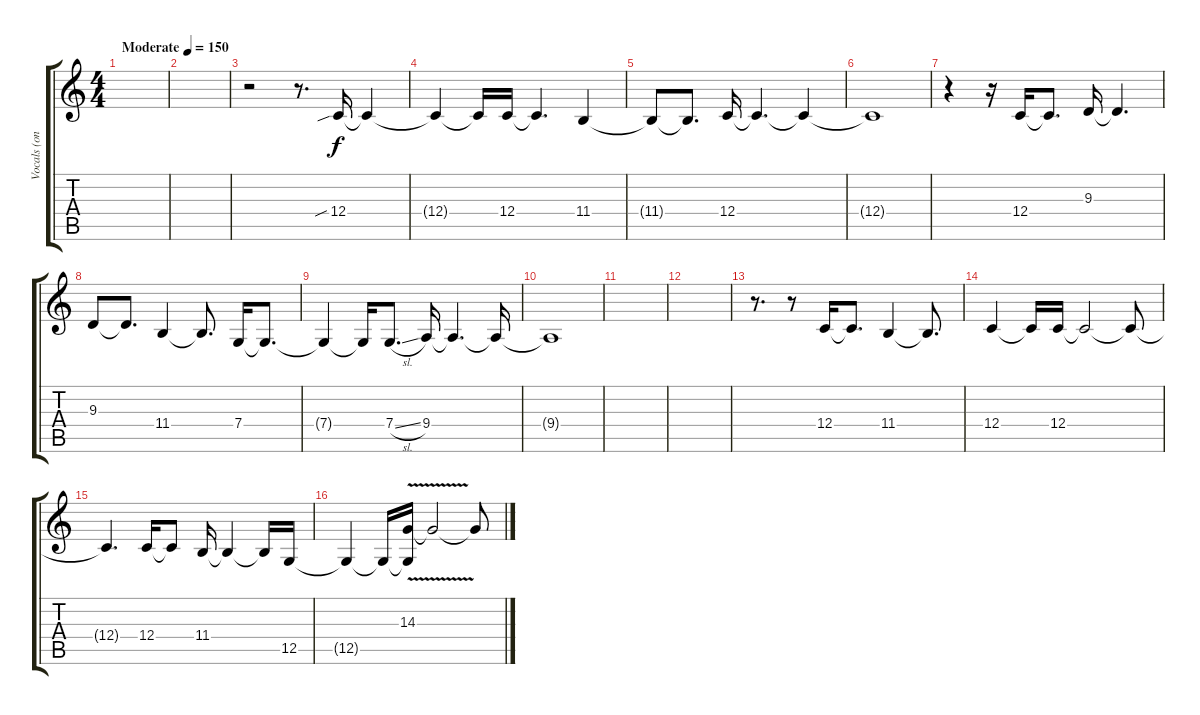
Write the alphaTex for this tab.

\track ("Vocals (one semiquaver before)" "Vocals (on") {instrument lead1square}
\staff {score tabs}
\tuning (D4 A3 F3 C3 G2 D2) {hide}
\ts (4 4)
\tempo (150 "Moderate")
\clef g2
\ks c
|
|
r.2 r.8{d} 12.4{sib}.16 12.4{t}.4 |
12.4{t}.4 12.4{t}.16 12.4.16 12.4{t}.4{d} 11.4.4 |
11.4{t}.8 11.4{t}.8{d} 12.4.16 12.4{t}.4{d} 12.4{t}.4 |
12.4{t}.1 |
r.4 r.16 12.4.16 12.4{t}.8{d} 9.3.16 9.3{t}.4{d} |
9.3.8 9.3{t}.8{d} 11.4.4 11.4{t}.8{d} 7.4.16 7.4{t}.8{d} |
7.4{t}.4 7.4{t}.16 7.4{sl}.8{d} 9.4.16 9.4{t}.4{d} 9.4{t}.16 |
9.4{t}.1 |
|
|
r.8{d} r.8 12.4.16 12.4{t}.8{d} 11.4.4 11.4{t}.8{d} |
12.4.4 12.4{t}.16 12.4.16 12.4{t}.2 12.4{t}.8 |
12.4{t}.4{d} 12.4.16 12.4{t}.8 11.4.16 11.4{t}.4 11.4{t}.16 12.5.16 |
12.5{t}.4 12.5{t}.16 (14.3{v} 12.5{t}).16 14.3{t}.2 14.3{t}.8
